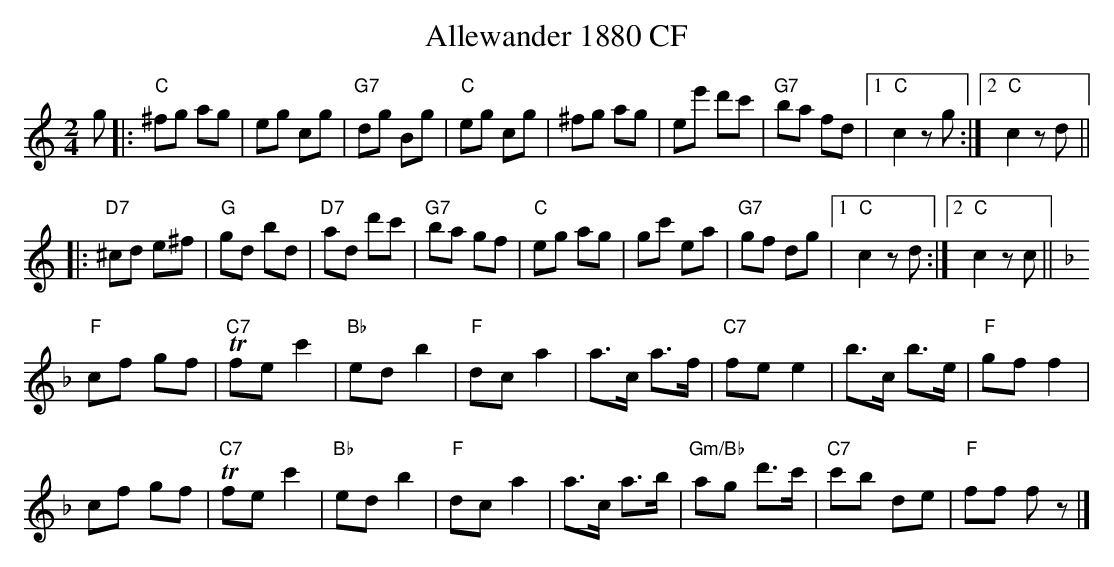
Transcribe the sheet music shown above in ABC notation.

X:1
T: Allewander 1880 CF
M:2/4
L:1/8
K:C
g |: "C"^fg ag | eg cg | "G7"dg Bg | "C"eg cg | ^fg ag | ee' d'c' | "G7"ba fd |1 "C"c2zg :|2 "C"c2zd ||
|: "D7"^cd e^f | "G"gd bd | "D7"ad d'c' | "G7"ba gf | "C"eg ag | gc' ea | "G7"gf dg |1 "C"c2zd :|2 "C"c2zc || [K:F]
"F"cf gf | "C7"Tfe c'2 | "Bb"ed b2 | "F"dca2 | a>c a>f | "C7"fee2 | b>c b>e | "F"gff2 |
cf gf | "C7"Tfe c'2 | "Bb"ed b2 | "F"dc a2 | a>c a>b | "Gm/Bb"ag d'>c' | "C7"c'b de | "F"ff fz |]
